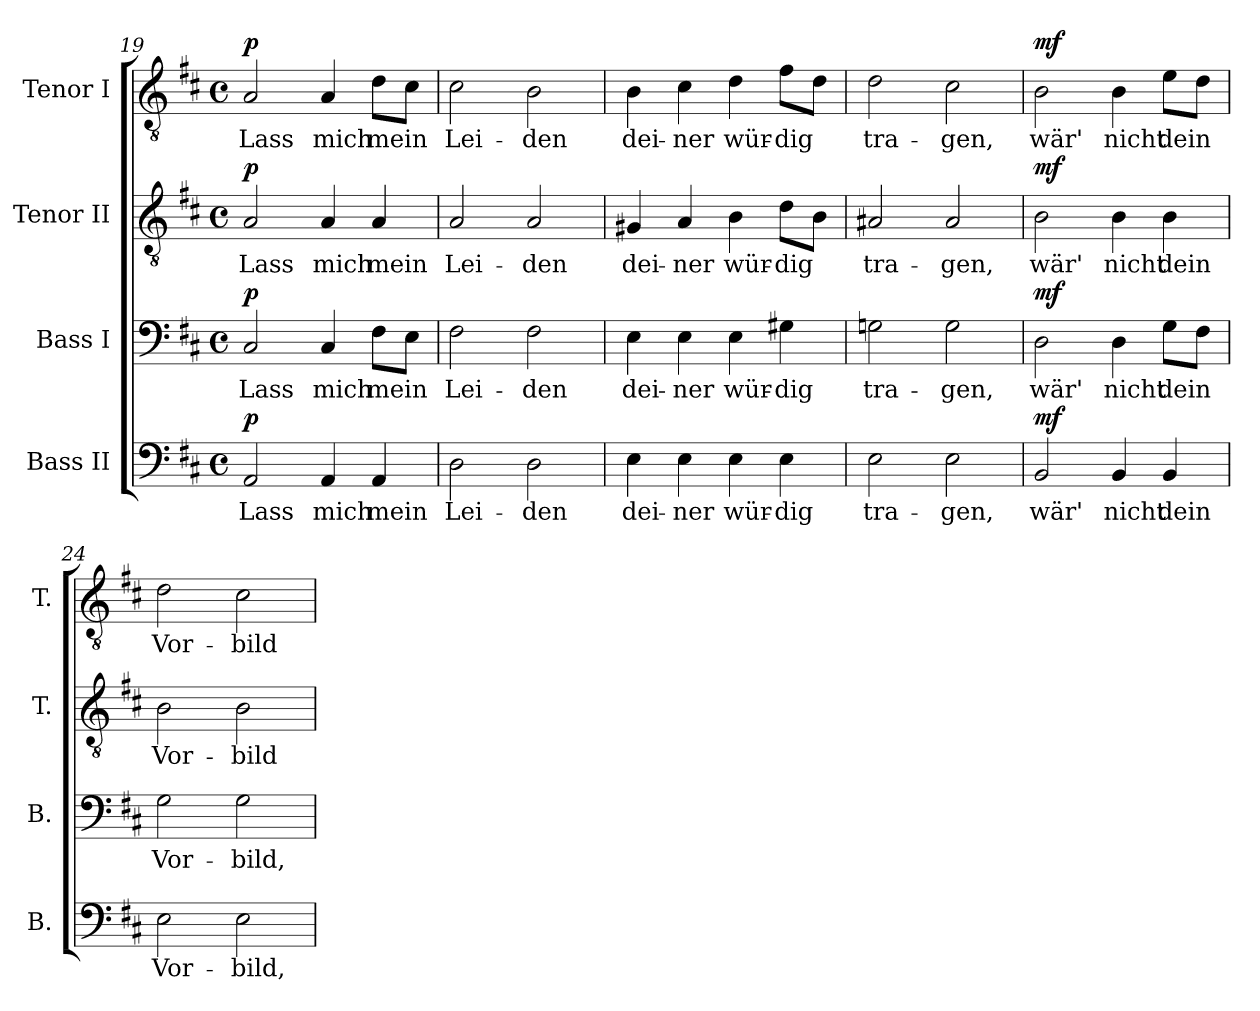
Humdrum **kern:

**kern	**text	**dynam	**kern	**text	**dynam	**kern	**text	**dynam	**kern	**text	**dynam
*part4	*part4	*part4	*part3	*part3	*part3	*part2	*part2	*part2	*part1	*part1	*part1
*staff4	*staff4	*staff4	*staff3	*staff3	*staff3	*staff2	*staff2	*staff2	*staff1	*staff1	*staff1
*I"Bass II	*	*	*I"Bass I	*	*	*I"Tenor II	*	*	*I"Tenor I	*	*
*I'B.	*	*	*I'B.	*	*	*I'T.	*	*	*I'T.	*	*
*clefF4	*	*	*clefF4	*	*	*clefGv2	*	*	*clefGv2	*	*
*	*	*	*	*	*	*ITrd7c12	*	*	*ITrd7c12	*	*
*k[f#c#]	*	*	*k[f#c#]	*	*	*k[f#c#]	*	*	*k[f#c#]	*	*
*D:	*	*	*D:	*	*	*D:	*	*	*D:	*	*
*M4/4	*	*	*M4/4	*	*	*M4/4	*	*	*M4/4	*	*
*met(c)	*	*	*met(c)	*	*	*met(c)	*	*	*met(c)	*	*
=19	=19	=19	=19	=19	=19	=19	=19	=19	=19	=19	=19
!	!LO:LY:b:color=#000000	!	!	!	!	!	!	!	!	!	!
!	!	!	!	!LO:LY:b:color=#000000	!	!	!	!	!	!	!
!	!	!	!	!	!	!	!LO:LY:b:color=#000000	!	!	!	!
!	!	!	!	!	!	!	!	!	!	!LO:LY:b:color=#000000	!
2AAi/	Lass	p	2C#i/	Lass	p	2AAi/	Lass	p	2AAi/	Lass	p
!	!LO:LY:b:color=#000000	!	!	!	!	!	!	!	!	!	!
!	!	!	!	!LO:LY:b:color=#000000	!	!	!	!	!	!	!
!	!	!	!	!	!	!	!LO:LY:b:color=#000000	!	!	!	!
!	!	!	!	!	!	!	!	!	!	!LO:LY:b:color=#000000	!
4AAi/	mich	.	4C#i/	mich	.	4AAi/	mich	.	4AAi/	mich	.
!	!LO:LY:b:color=#000000	!	!	!	!	!	!	!	!	!	!
!	!	!	!	!LO:LY:b:color=#000000	!	!	!	!	!	!	!
!	!	!	!	!	!	!	!LO:LY:b:color=#000000	!	!	!	!
!	!	!	!	!	!	!	!	!	!	!LO:LY:b:color=#000000	!
4AAi/	mein	.	8F#i\L	mein	.	4AAi/	mein	.	8Di\L	mein	.
.	.	.	8Ei\J	.	.	.	.	.	8C#i\J	.	.
=20	=20	=20	=20	=20	=20	=20	=20	=20	=20	=20	=20
!	!LO:LY:b:color=#000000	!	!	!	!	!	!	!	!	!	!
!	!	!	!	!LO:LY:b:color=#000000	!	!	!	!	!	!	!
!	!	!	!	!	!	!	!LO:LY:b:color=#000000	!	!	!	!
!	!	!	!	!	!	!	!	!	!	!LO:LY:b:color=#000000	!
2Di\	Lei-	.	2F#i\	Lei-	.	2AAi/	Lei-	.	2C#i\	Lei-	.
!	!LO:LY:b:color=#000000	!	!	!	!	!	!	!	!	!	!
!	!	!	!	!LO:LY:b:color=#000000	!	!	!	!	!	!	!
!	!	!	!	!	!	!	!LO:LY:b:color=#000000	!	!	!	!
!	!	!	!	!	!	!	!	!	!	!LO:LY:b:color=#000000	!
2Di\	-den	.	2F#i\	-den	.	2AAi/	-den	.	2BBi\	-den	.
=21	=21	=21	=21	=21	=21	=21	=21	=21	=21	=21	=21
!	!LO:LY:b:color=#000000	!	!	!	!	!	!	!	!	!	!
!	!	!	!	!LO:LY:b:color=#000000	!	!	!	!	!	!	!
!	!	!	!	!	!	!	!LO:LY:b:color=#000000	!	!	!	!
!	!	!	!	!	!	!	!	!	!	!LO:LY:b:color=#000000	!
4Ei\	dei-	.	4Ei\	dei-	.	4GG#Xi/	dei-	.	4BBi\	dei-	.
!	!LO:LY:b:color=#000000	!	!	!	!	!	!	!	!	!	!
!	!	!	!	!LO:LY:b:color=#000000	!	!	!	!	!	!	!
!	!	!	!	!	!	!	!LO:LY:b:color=#000000	!	!	!	!
!	!	!	!	!	!	!	!	!	!	!LO:LY:b:color=#000000	!
4Ei\	-ner	.	4Ei\	-ner	.	4AAi/	-ner	.	4C#i\	-ner	.
!	!LO:LY:b:color=#000000	!	!	!	!	!	!	!	!	!	!
!	!	!	!	!LO:LY:b:color=#000000	!	!	!	!	!	!	!
!	!	!	!	!	!	!	!LO:LY:b:color=#000000	!	!	!	!
!	!	!	!	!	!	!	!	!	!	!LO:LY:b:color=#000000	!
4Ei\	wür-	.	4Ei\	wür-	.	4BBi\	wür-	.	4Di\	wür-	.
!	!LO:LY:b:color=#000000	!	!	!	!	!	!	!	!	!	!
!	!	!	!	!LO:LY:b:color=#000000	!	!	!	!	!	!	!
!	!	!	!	!	!	!	!LO:LY:b:color=#000000	!	!	!	!
!	!	!	!	!	!	!	!	!	!	!LO:LY:b:color=#000000	!
4Ei\	-dig	.	4G#Xi\	-dig	.	8Di\L	-dig	.	8F#i\L	-dig	.
.	.	.	.	.	.	8BBi\J	.	.	8Di\J	.	.
=22	=22	=22	=22	=22	=22	=22	=22	=22	=22	=22	=22
!	!LO:LY:b:color=#000000	!	!	!	!	!	!	!	!	!	!
!	!	!	!	!LO:LY:b:color=#000000	!	!	!	!	!	!	!
!	!	!	!	!	!	!	!LO:LY:b:color=#000000	!	!	!	!
!	!	!	!	!	!	!	!	!	!	!LO:LY:b:color=#000000	!
2Ei\	tra-	.	2Gni\	tra-	.	2AA#Xi/	tra-	.	2Di\	tra-	.
!	!LO:LY:b:color=#000000	!	!	!	!	!	!	!	!	!	!
!	!	!	!	!LO:LY:b:color=#000000	!	!	!	!	!	!	!
!	!	!	!	!	!	!	!LO:LY:b:color=#000000	!	!	!	!
!	!	!	!	!	!	!	!	!	!	!LO:LY:b:color=#000000	!
2Ei\	-gen,	.	2Gi\	-gen,	.	2AA#i/	-gen,	.	2C#i\	-gen,	.
!!LO:LB:g=z
=23	=23	=23	=23	=23	=23	=23	=23	=23	=23	=23	=23
!	!LO:LY:b:color=#000000	!	!	!	!	!	!	!	!	!	!
!	!	!	!	!LO:LY:b:color=#000000	!	!	!	!	!	!	!
!	!	!	!	!	!	!	!LO:LY:b:color=#000000	!	!	!	!
!	!	!	!	!	!	!	!	!	!	!LO:LY:b:color=#000000	!
2BBi/	wär'	mf	2Di\	wär'	mf	2BBi\	wär'	mf	2BBi\	wär'	mf
!	!LO:LY:b:color=#000000	!	!	!	!	!	!	!	!	!	!
!	!	!	!	!LO:LY:b:color=#000000	!	!	!	!	!	!	!
!	!	!	!	!	!	!	!LO:LY:b:color=#000000	!	!	!	!
!	!	!	!	!	!	!	!	!	!	!LO:LY:b:color=#000000	!
4BBi/	nicht	.	4Di\	nicht	.	4BBi\	nicht	.	4BBi\	nicht	.
!	!LO:LY:b:color=#000000	!	!	!	!	!	!	!	!	!	!
!	!	!	!	!LO:LY:b:color=#000000	!	!	!	!	!	!	!
!	!	!	!	!	!	!	!LO:LY:b:color=#000000	!	!	!	!
!	!	!	!	!	!	!	!	!	!	!LO:LY:b:color=#000000	!
4BBi/	dein	.	8Gi\L	dein	.	4BBi\	dein	.	8Ei\L	dein	.
.	.	.	8F#i\J	.	.	.	.	.	8Di\J	.	.
=24	=24	=24	=24	=24	=24	=24	=24	=24	=24	=24	=24
!	!LO:LY:b:color=#000000	!	!	!	!	!	!	!	!	!	!
!	!	!	!	!LO:LY:b:color=#000000	!	!	!	!	!	!	!
!	!	!	!	!	!	!	!LO:LY:b:color=#000000	!	!	!	!
!	!	!	!	!	!	!	!	!	!	!LO:LY:b:color=#000000	!
2Ei\	Vor-	.	2Gi\	Vor-	.	2BBi\	Vor-	.	2Di\	Vor-	.
!	!LO:LY:b:color=#000000	!	!	!	!	!	!	!	!	!	!
!	!	!	!	!LO:LY:b:color=#000000	!	!	!	!	!	!	!
!	!	!	!	!	!	!	!LO:LY:b:color=#000000	!	!	!	!
!	!	!	!	!	!	!	!	!	!	!LO:LY:b:color=#000000	!
2Ei\	-bild,	.	2Gi\	-bild,	.	2BBi\	-bild	.	2C#i\	-bild	.
=	=	=	=	=	=	=	=	=	=	=	=
*-	*-	*-	*-	*-	*-	*-	*-	*-	*-	*-	*-
